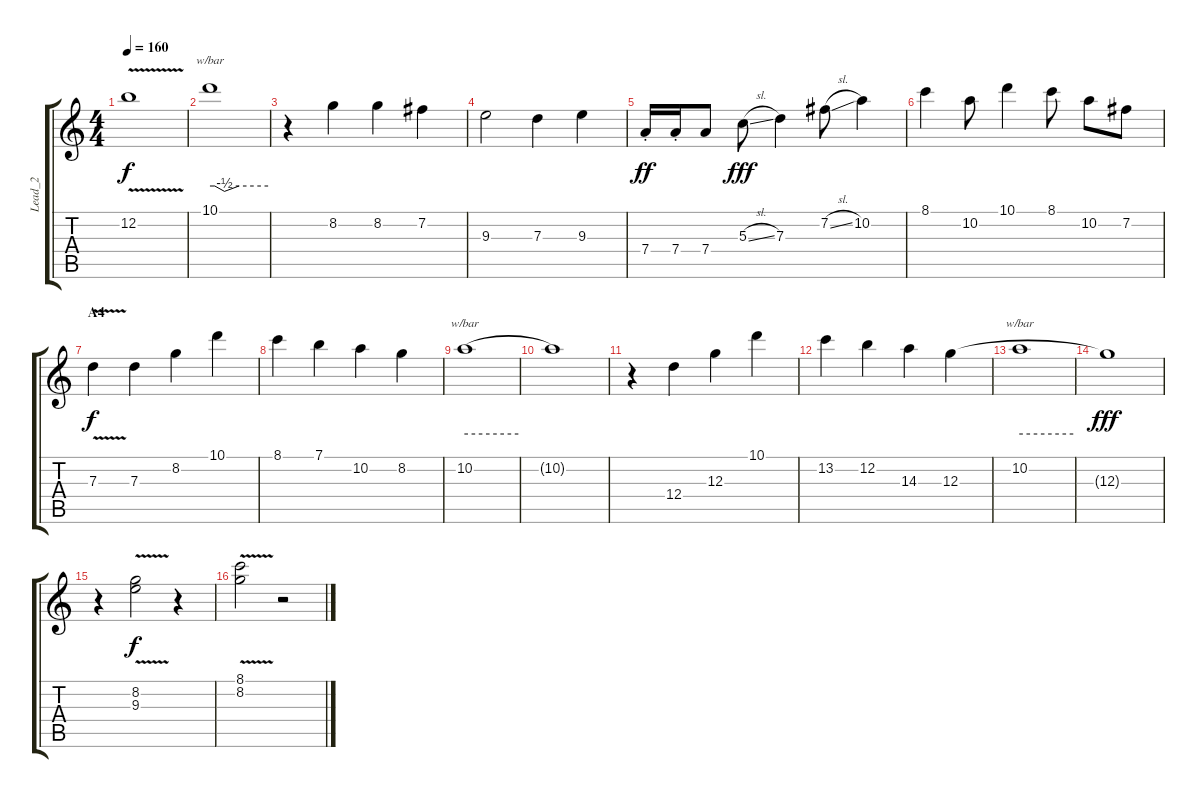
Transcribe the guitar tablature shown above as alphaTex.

\track ("Lead_2" "Lead_2") {instrument acousticguitarnylon}
\staff {score tabs}
\tuning (E4 B3 G3 D3 A2 E2) {hide}
\ts (4 4)
\tempo 160
\clef g2
\ks c
12.2{v}.1{dy f} |
10.1.1{tbe (custom default 0 0 5 0 15 -2 30 0 60 0)} |
r.4 8.2.4 8.2.4 7.2.4 |
9.3.2 7.3.4 9.3.4 |
7.4{st}.16{dy ff volume 16 instrument electricguitarjazz} 7.4{st}.16 7.4.8 5.3{sl}.8{dy fff} 7.3.4 7.2{sl}.8 10.2.4 |
8.1.4 10.2.8 10.1.4 8.1.8 10.2.8 7.2.8 |
\section ("" "A4")
7.3{v}.4{dy f} 7.3.4{volume 13 instrument harmonica} 8.2.4 10.1.4 |
8.1.4 7.1.4 10.2.4 8.2.4 |
10.2.1{tbe (hold default 0 0 60 0)} |
10.2{t}.1 |
r.4 12.4.4 12.3.4 10.1.4 |
13.2.4 12.2.4 14.3.4 12.3.4 |
10.2.1{tbe (hold default 0 0 60 0)} |
12.3{t}.1{dy fff} |
r.4{instrument electricguitarjazz} (8.2 9.3{v}).2{dy f} r.4 |
(8.1{v} 8.2).2 r.2
